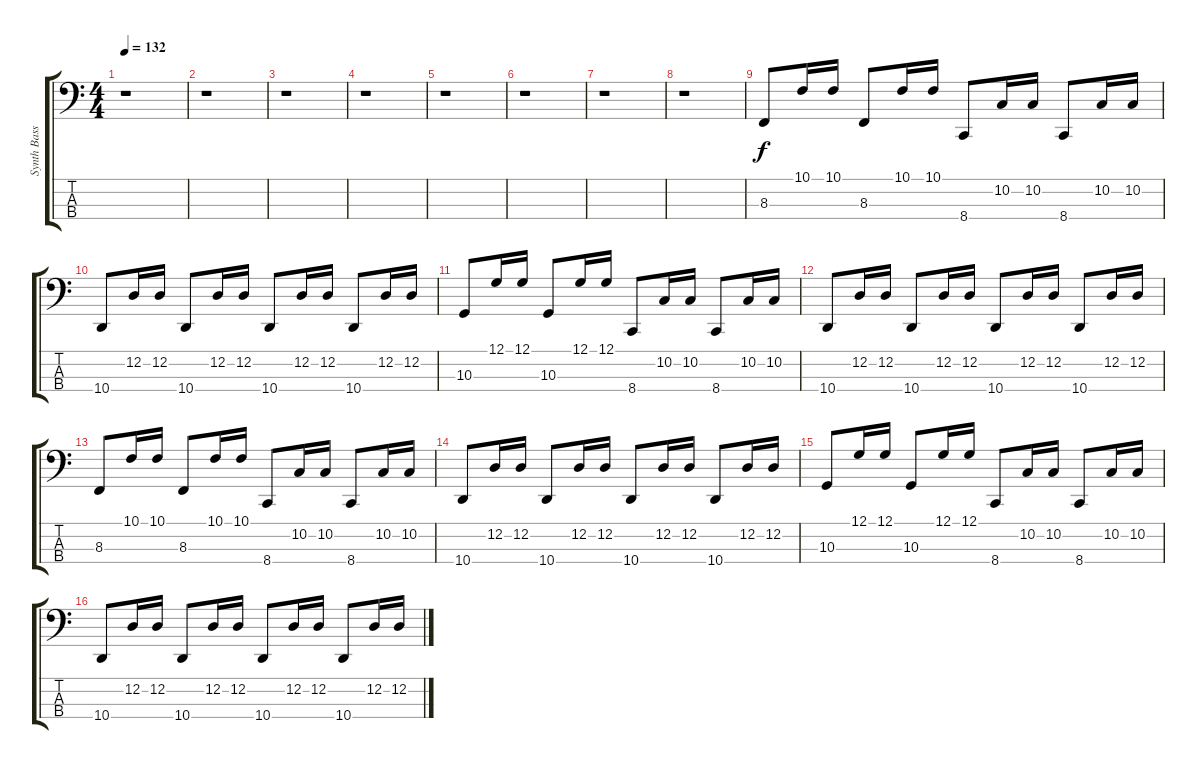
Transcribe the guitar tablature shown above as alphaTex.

\track ("Synth Bass" "Synth Bass") {instrument lead2sawtooth}
\staff {score tabs}
\tuning (G2 D2 A1 E1) {hide}
\ts (4 4)
\tempo 132
\clef f4
\ks c
r.1{dy f instrument lead2sawtooth} |
r.1 |
r.1 |
r.1 |
r.1 |
r.1 |
r.1 |
r.1 |
8.3.8 10.1.16 10.1.16 8.3.8 10.1.16 10.1.16 8.4.8 10.2.16 10.2.16 8.4.8 10.2.16 10.2.16 |
10.4.8 12.2.16 12.2.16 10.4.8 12.2.16 12.2.16 10.4.8 12.2.16 12.2.16 10.4.8 12.2.16 12.2.16 |
10.3.8 12.1.16 12.1.16 10.3.8 12.1.16 12.1.16 8.4.8 10.2.16 10.2.16 8.4.8 10.2.16 10.2.16 |
10.4.8 12.2.16 12.2.16 10.4.8 12.2.16 12.2.16 10.4.8 12.2.16 12.2.16 10.4.8 12.2.16 12.2.16 |
8.3.8 10.1.16 10.1.16 8.3.8 10.1.16 10.1.16 8.4.8 10.2.16 10.2.16 8.4.8 10.2.16 10.2.16 |
10.4.8 12.2.16 12.2.16 10.4.8 12.2.16 12.2.16 10.4.8 12.2.16 12.2.16 10.4.8 12.2.16 12.2.16 |
10.3.8 12.1.16 12.1.16 10.3.8 12.1.16 12.1.16 8.4.8 10.2.16 10.2.16 8.4.8 10.2.16 10.2.16 |
10.4.8 12.2.16 12.2.16 10.4.8 12.2.16 12.2.16 10.4.8 12.2.16 12.2.16 10.4.8 12.2.16 12.2.16
